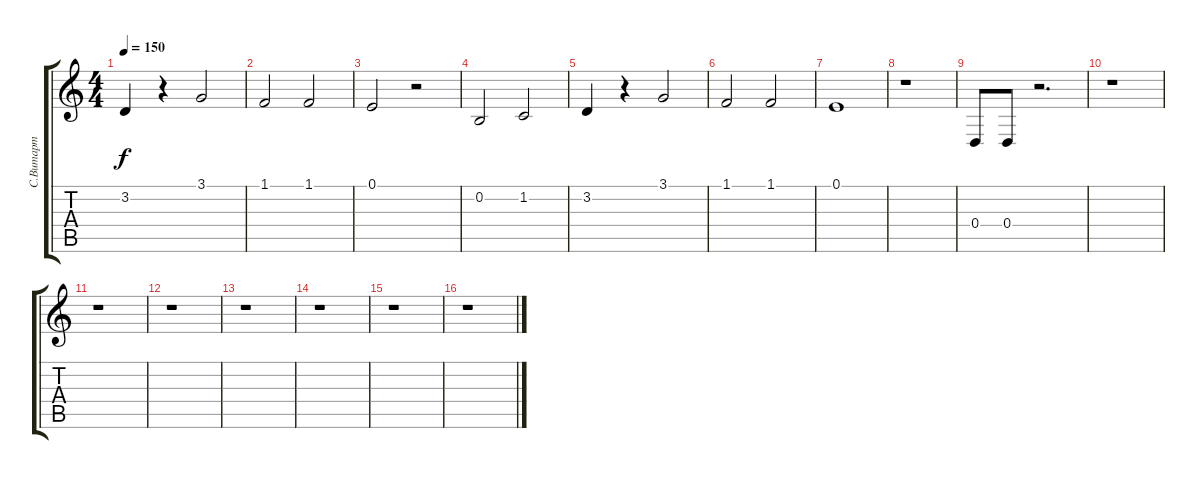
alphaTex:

\track ("С.Витарт" "С.Витарт") {instrument lead6voice}
\staff {score tabs}
\tuning (E4 B3 G3 D3 A2 E2) {hide}
\ts (4 4)
\tempo 150
\clef g2
\ks c
3.2.4{dy f} r.4 3.1.2 |
1.1.2 1.1.2 |
0.1.2 r.2 |
0.2.2 1.2.2 |
3.2.4 r.4 3.1.2 |
1.1.2 1.1.2 |
0.1.1 |
r.1 |
0.4.8 0.4.8 r.2{d} |
r.1 |
r.1 |
r.1 |
r.1 |
r.1 |
r.1 |
r.1
